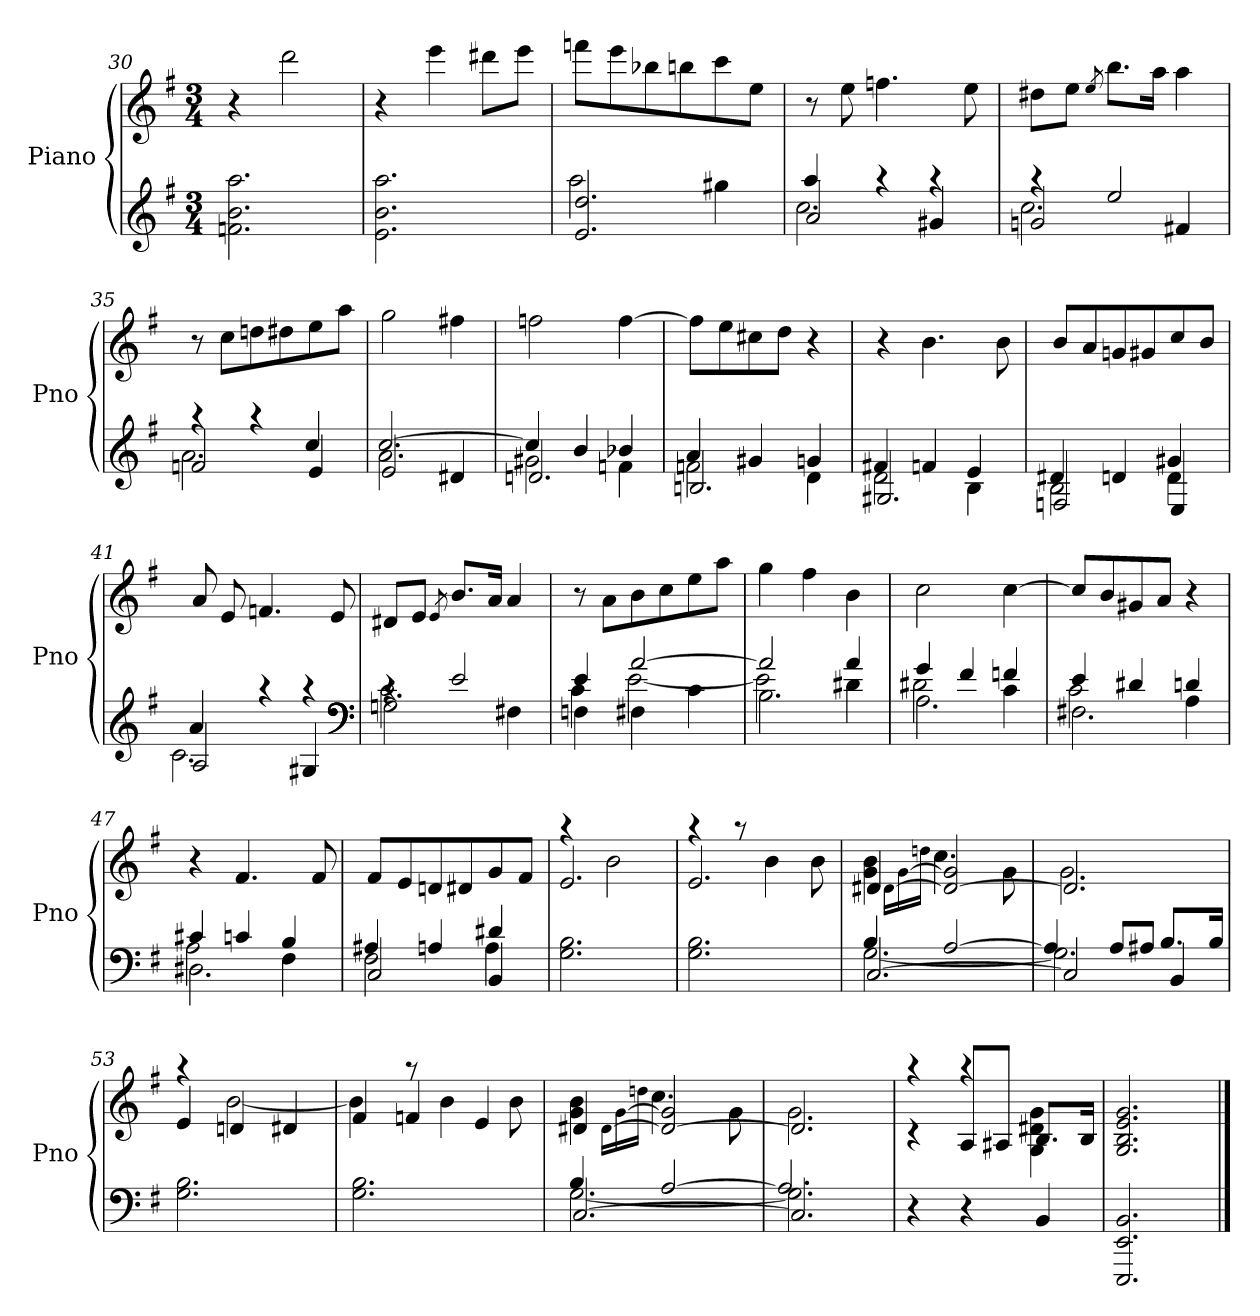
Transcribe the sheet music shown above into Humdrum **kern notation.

**kern	**kern
*part1	*part1
*staff2	*staff1
*I"Piano	*
*I'Pno	*
*clefG2	*clefG2
*k[f#]	*k[f#]
*e:	*e:
*M3/4	*M3/4
=30	=30
2.fn 2.b 2.aa	4r
.	2ddd
=31	=31
2.e 2.b 2.aa	4r
.	4eee
.	8ddd#XL
.	8eeeJ
=32	=32
*^	*
2.e 2.dd	2aa	8fffnL
.	.	8eee
.	.	8bb-X
.	.	8bbn
.	4gg#X	8ccc
.	.	8eeJ
=33	=33	=33
*	*^	*
2a/	2.cc	4aa	8r
.	.	.	8ee
.	.	4raa	4.ffn
4g#X/	.	4raa	.
.	.	.	8ee
=34	=34	=34	=34
2gn/	2.cc	4raa	8dd#XL
.	.	.	8eeJ
.	.	.	8qee/
.	.	2ee	8.bbL
.	.	.	16aaJk
4f#X/	.	.	4aa
=35	=35	=35	=35
2fn/	2.a	4raa	8r
.	.	.	8ccL
.	.	4raa	8ddn
.	.	.	8dd#X
4e/	.	4cc	8ee
.	.	.	8aaJ
=36	=36	=36	=36
2e/	2.a	[2.cc	2gg
4d#X/	.	.	4ff#X
=37	=37	=37	=37
2.dn/	2g#X	4cc]	2ffn
.	.	4b	.
.	4fn	4b-X	[4ff
=38	=38	=38	=38
2.Bn/	2fn	4a	8ffL]
.	.	.	8ee
.	.	4g#X	8cc#X
.	.	.	8ddJ
.	4d	4gn	4r
=39	=39	=39	=39
2.G#X/	2d	4f#X	4r
.	.	4fn	4.b
.	4B	4e	.
.	.	.	8b
=40	=40	=40	=40
2Fn/	2B	4d#X	8bL
.	.	.	8a
.	.	4dn	8gn
.	.	.	8g#X
4E/	4d	4g#X	8cc
.	.	.	8bJ
=41	=41	=41	=41
2A/	2.c	4a	8a
.	.	.	8e
.	.	4raa	4.fn
4G#X/	.	4raa	.
.	.	.	8e
*clefF4	*	*	*
=42	=42	=42	=42
2Gn\	2.c	4rc	8d#XL
.	.	.	8eJ
.	.	.	8qe/
.	.	2e	8.bL
.	.	.	16aJk
4F#X\	.	.	4a
=43	=43	=43	=43
4Fn\	4c	4e	8r
.	.	.	8aL
4F#X\	[2e	[2a	8b
.	.	.	8cc
4c\	.	.	8ee
.	.	.	8aaJ
=44	=44	=44	=44
2.B\	2e]	2a]	4gg
.	.	.	4ff#
.	4d#X	4a	4b
=45	=45	=45	=45
2.A\	2d#X	4g	2cc
.	.	4f#	.
.	4c	4fn	[4cc
=46	=46	=46	=46
2.F#X\	2c	4e	8ccL]
.	.	.	8b
.	.	4d#X	8g#X
.	.	.	8aJ
.	4A	4dn	4r
=47	=47	=47	=47
2.D#X\	2A	4c#X	4r
.	.	4cn	4.f#
.	4F#	4B	.
.	.	.	8f#
=48	=48	=48	=48
2C/	2F#	4A#X	8f#L
.	.	.	8e
.	.	4An	8dn
.	.	.	8d#X
4BB/	4A	4d#X	8g
.	.	.	8f#J
*v	*v	*v	*
=49	=49
*	*^
2.G 2.B	2.e	4raa
.	.	2b
=50	=50	=50
2.G 2.B	2.e	4raa
.	.	8raa
.	.	4b
.	.	8b
=51	=51	=51
*^	*	*
*	*^	*	*
[2.C/	[2.G	4B	4d#X	4g 4b
.	.	.	[16qd#\LL	.
.	.	.	[16qg\	.
.	.	.	16qddn\JJ	.
.	.	[2A	2d#_ 2g]	4.cc
.	.	.	.	8g
=52	=52	=52	=52	=52
2C/]	2.G]	4A]	2.d#]	2.g
.	.	8AL	.	.
.	.	8A#XJ	.	.
4BB/	.	8.BL	.	.
.	.	16BJk	.	.
*v	*v	*v	*	*
=53	=53	=53
2.G 2.B	4e	4raa
.	4dn	[2b
.	4d#X	.
=54	=54	=54
2.G 2.B	4f#	4b]
.	4fn	8raa
.	.	4b
.	4e	.
.	.	8b
=55	=55	=55
*^	*	*
*	*^	*	*
[2.C/	[2.G	4B	4d#X	4g 4b
.	.	.	[16qd#\LL	.
.	.	.	[16qg\	.
.	.	.	16qddn\JJ	.
.	.	[2A	2d#_ 2g]	4.cc
.	.	.	.	8g
=56	=56	=56	=56	=56
2.C/]	2.G]	2.A]	2.d#]	2.g
*v	*v	*v	*	*
=57	=57	=57
4r	4rc	4raa
4r	8AL	4raa
.	8A#XJ	.
4BB	8.BL	4G 4d#X 4g
.	16BJk	.
*	*v	*v
=58	=58
2.EEE 2.EE 2.BB	2.G 2.B 2.e 2.g
==	==
*-	*-
